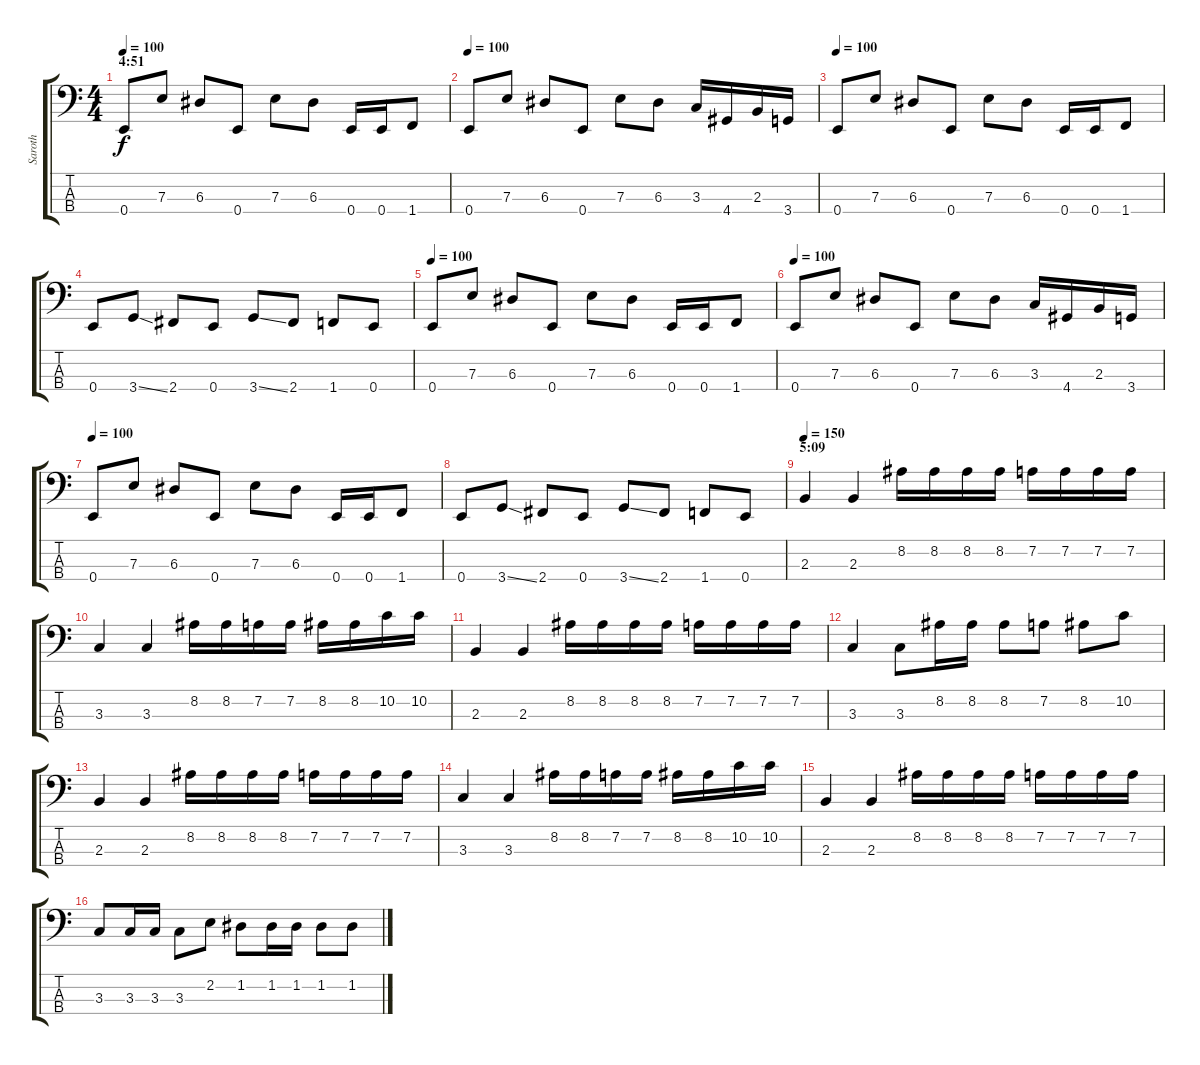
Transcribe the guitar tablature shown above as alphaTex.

\track ("Saroth" "Saroth") {instrument electricbasspick}
\staff {score tabs}
\tuning (G2 D2 A1 E1) {hide}
\ts (4 4)
\section ("" "4:51")
\tempo 100
\clef f4
\ks c
0.4.8{dy f} 7.3.8 6.3.8 0.4.8 7.3.8 6.3.8 0.4.16 0.4.16 1.4.8 |
\tempo 100
0.4.8 7.3.8 6.3.8 0.4.8 7.3.8 6.3.8 3.3.16 4.4.16 2.3.16 3.4.16 |
\tempo 100
0.4.8 7.3.8 6.3.8 0.4.8 7.3.8 6.3.8 0.4.16 0.4.16 1.4.8 |
0.4.8 3.4{ss}.8 2.4.8 0.4.8 3.4{ss}.8 2.4.8 1.4.8 0.4.8 |
\tempo 100
0.4.8 7.3.8 6.3.8 0.4.8 7.3.8 6.3.8 0.4.16 0.4.16 1.4.8 |
\tempo 100
0.4.8 7.3.8 6.3.8 0.4.8 7.3.8 6.3.8 3.3.16 4.4.16 2.3.16 3.4.16 |
\tempo 100
0.4.8 7.3.8 6.3.8 0.4.8 7.3.8 6.3.8 0.4.16 0.4.16 1.4.8 |
0.4.8 3.4{ss}.8 2.4.8 0.4.8 3.4{ss}.8 2.4.8 1.4.8 0.4.8 |
\section ("" "5:09")
\tempo 150
2.3.4 2.3.4 8.2.16 8.2.16 8.2.16 8.2.16 7.2.16 7.2.16 7.2.16 7.2.16 |
3.3.4 3.3.4 8.2.16 8.2.16 7.2.16 7.2.16 8.2.16 8.2.16 10.2.16 10.2.16 |
2.3.4 2.3.4 8.2.16 8.2.16 8.2.16 8.2.16 7.2.16 7.2.16 7.2.16 7.2.16 |
3.3.4 3.3.8 8.2.16 8.2.16 8.2.8 7.2.8 8.2.8 10.2.8 |
2.3.4 2.3.4 8.2.16 8.2.16 8.2.16 8.2.16 7.2.16 7.2.16 7.2.16 7.2.16 |
3.3.4 3.3.4 8.2.16 8.2.16 7.2.16 7.2.16 8.2.16 8.2.16 10.2.16 10.2.16 |
2.3.4 2.3.4 8.2.16 8.2.16 8.2.16 8.2.16 7.2.16 7.2.16 7.2.16 7.2.16 |
3.3.8 3.3.16 3.3.16 3.3.8 2.2.8 1.2.8 1.2.16 1.2.16 1.2.8 1.2.8
